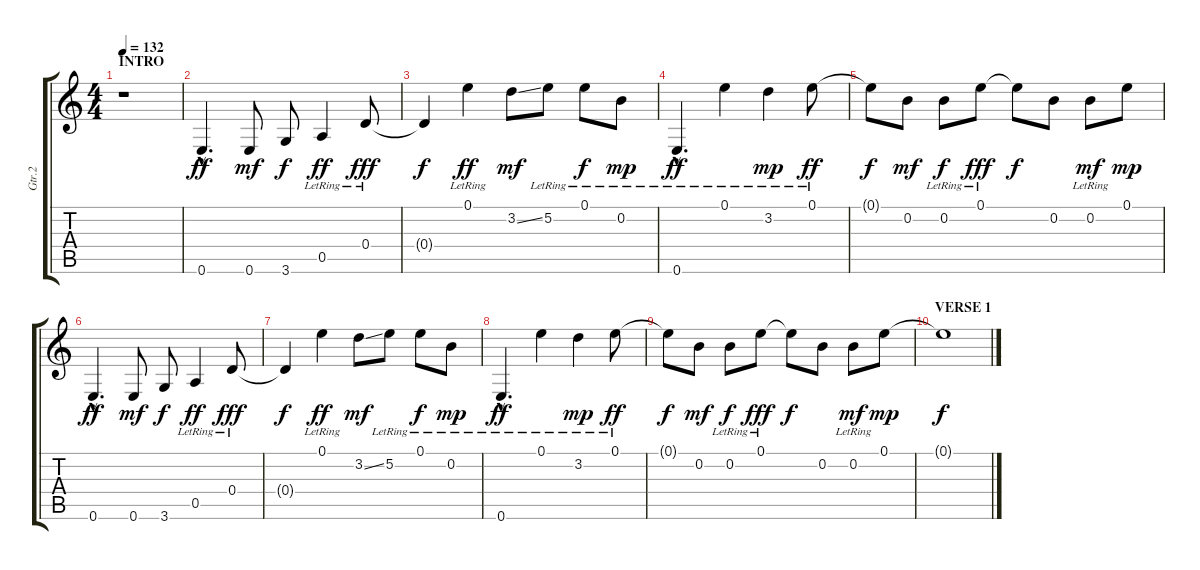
\track ("Gtr.2" "Gtr.2") {instrument electricguitarclean}
\staff {score tabs}
\tuning (E4 B3 G3 D3 A2 E2) {hide}
\ts (4 4)
\section ("" "INTRO")
\tempo 132
\clef g2
\ks c
r.1{dy ff instrument electricguitarclean} |
0.6{hac}.4{d} 0.6.8{dy mf} 3.6.8{dy f} 0.5{lr}.4{dy ff} 0.4{lr}.8{dy fff} |
0.4{t}.4{dy f} 0.1{lr}.4{dy ff} 3.2{ss}.8{dy mf} 5.2{lr}.8 0.1{lr}.8{dy f} 0.2{lr}.8{dy mp} |
0.6{hac lr}.4{d dy ff} 0.1{lr}.4 3.2{lr}.4{dy mp} 0.1{lr}.8{dy ff} |
0.1{t}.8{dy f} 0.2.8{dy mf} 0.2{lr}.8{dy f} 0.1{lr}.8{dy fff} 0.1{t}.8{dy f} 0.2.8 0.2{lr}.8{dy mf} 0.1.8{dy mp} |
0.6{hac}.4{d dy ff} 0.6.8{dy mf} 3.6.8{dy f} 0.5{lr}.4{dy ff} 0.4{lr}.8{dy fff} |
0.4{t}.4{dy f} 0.1{lr}.4{dy ff} 3.2{ss}.8{dy mf} 5.2{lr}.8 0.1{lr}.8{dy f} 0.2{lr}.8{dy mp} |
0.6{hac lr}.4{d dy ff} 0.1{lr}.4 3.2{lr}.4{dy mp} 0.1{lr}.8{dy ff} |
0.1{t}.8{dy f} 0.2.8{dy mf} 0.2{lr}.8{dy f} 0.1{lr}.8{dy fff} 0.1{t}.8{dy f} 0.2.8 0.2{lr}.8{dy mf} 0.1.8{dy mp} |
\section ("" "VERSE 1")
0.1{t}.1{dy f}
